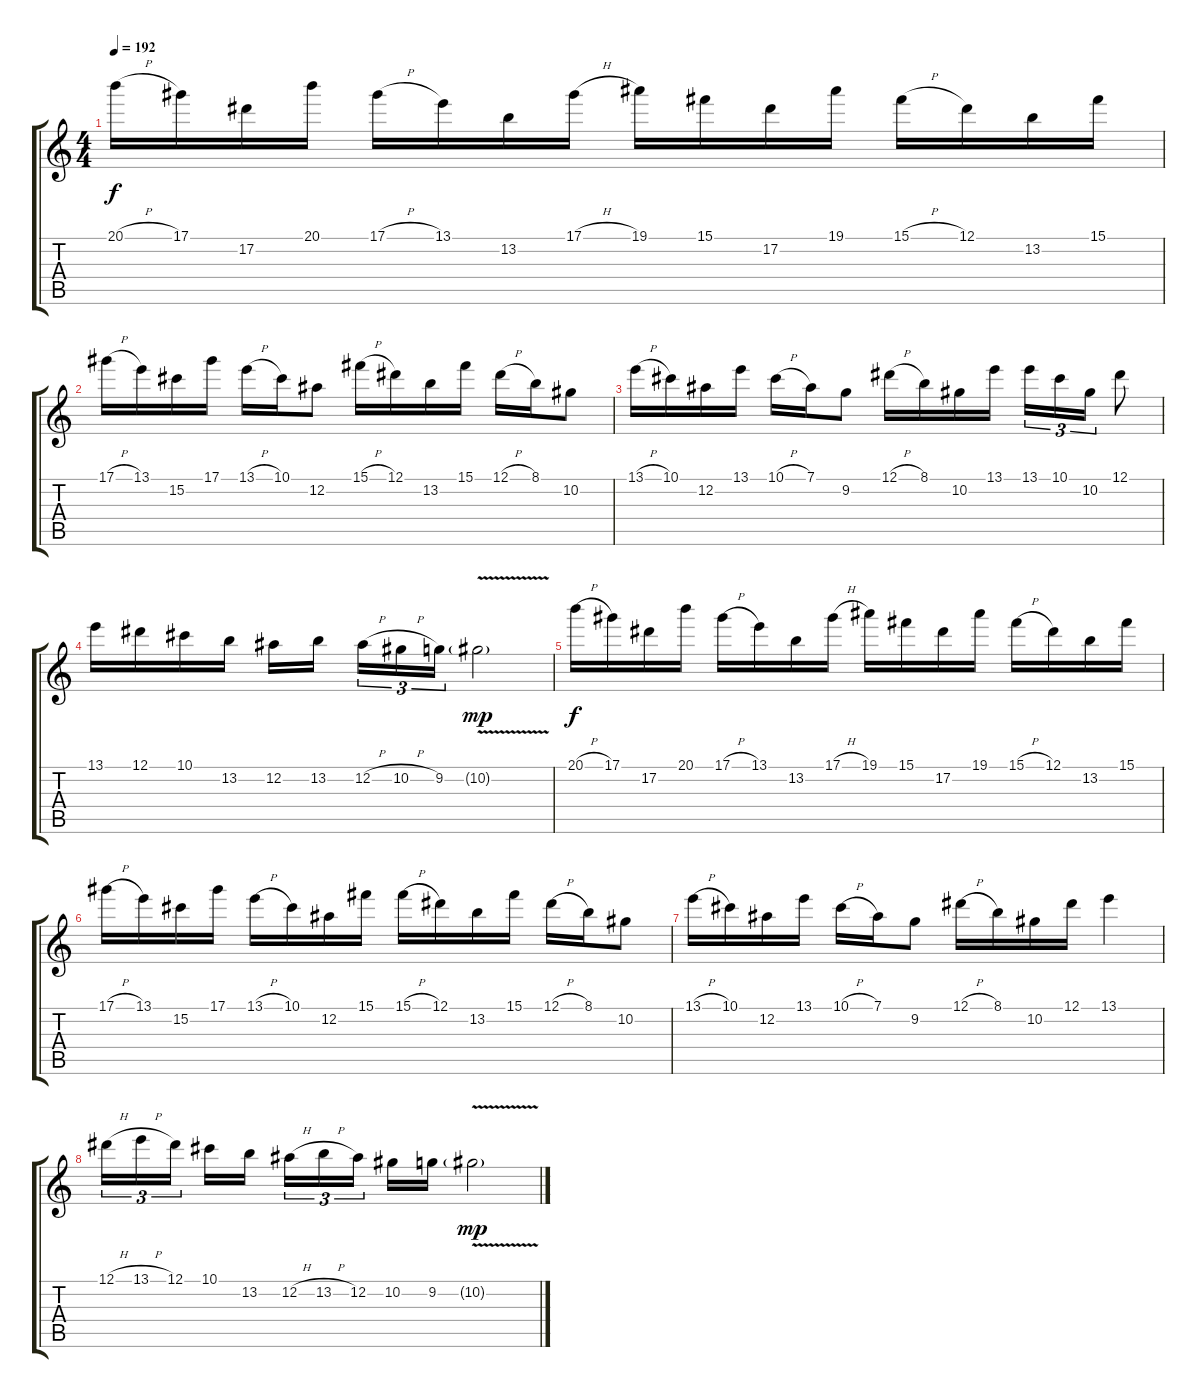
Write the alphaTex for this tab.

\track "" {instrument overdrivenguitar}
\staff {score tabs}
\tuning (Eb4 Bb3 Gb3 Db3 Ab2 Eb2) {hide}
\ts (4 4)
\tempo 192
\clef g2
\ks c
20.1{h}.16{dy f} 17.1.16 17.2.16 20.1.16 17.1{h}.16 13.1.16 13.2.16 17.1{h}.16 19.1.16 15.1.16 17.2.16 19.1.16 15.1{h}.16 12.1.16 13.2.16 15.1.16 |
17.1{h}.16 13.1.16 15.2.16 17.1.16 13.1{h}.16 10.1.16 12.2.8 15.1{h}.16 12.1.16 13.2.16 15.1.16 12.1{h}.16 8.1.16 10.2.8 |
13.1{h}.16 10.1.16 12.2.16 13.1.16 10.1{h}.16 7.1.16 9.2.8 12.1{h}.16 8.1.16 10.2.16 13.1.16 13.1.16{tu (3 2)} 10.1.16{tu (3 2)} 10.2.16{tu (3 2)} 12.1.8 |
13.1.16 12.1.16 10.1.16 13.2.16 12.2.16 13.2.16{beam splitsecondary} 12.2{h}.16{tu (3 2)} 10.2{h}.16{tu (3 2)} 9.2.16{tu (3 2)} 10.2{v g}.2{dy mp} |
20.1{h}.16{dy f} 17.1.16 17.2.16 20.1.16 17.1{h}.16 13.1.16 13.2.16 17.1{h}.16 19.1.16 15.1.16 17.2.16 19.1.16 15.1{h}.16 12.1.16 13.2.16 15.1.16 |
17.1{h}.16 13.1.16 15.2.16 17.1.16 13.1{h}.16 10.1.16 12.2.16 15.1.16 15.1{h}.16 12.1.16 13.2.16 15.1.16 12.1{h}.16 8.1.16 10.2.8 |
13.1{h}.16 10.1.16 12.2.16 13.1.16 10.1{h}.16 7.1.16 9.2.8 12.1{h}.16 8.1.16 10.2.16 12.1.16 13.1.4 |
12.1{h}.16{tu (3 2)} 13.1{h}.16{tu (3 2)} 12.1.16{tu (3 2) beam splitsecondary} 10.1.16 13.2.16 12.2{h}.16{tu (3 2)} 13.2{h}.16{tu (3 2)} 12.2.16{tu (3 2) beam splitsecondary} 10.2.16 9.2.16 10.2{v g}.2{dy mp}
